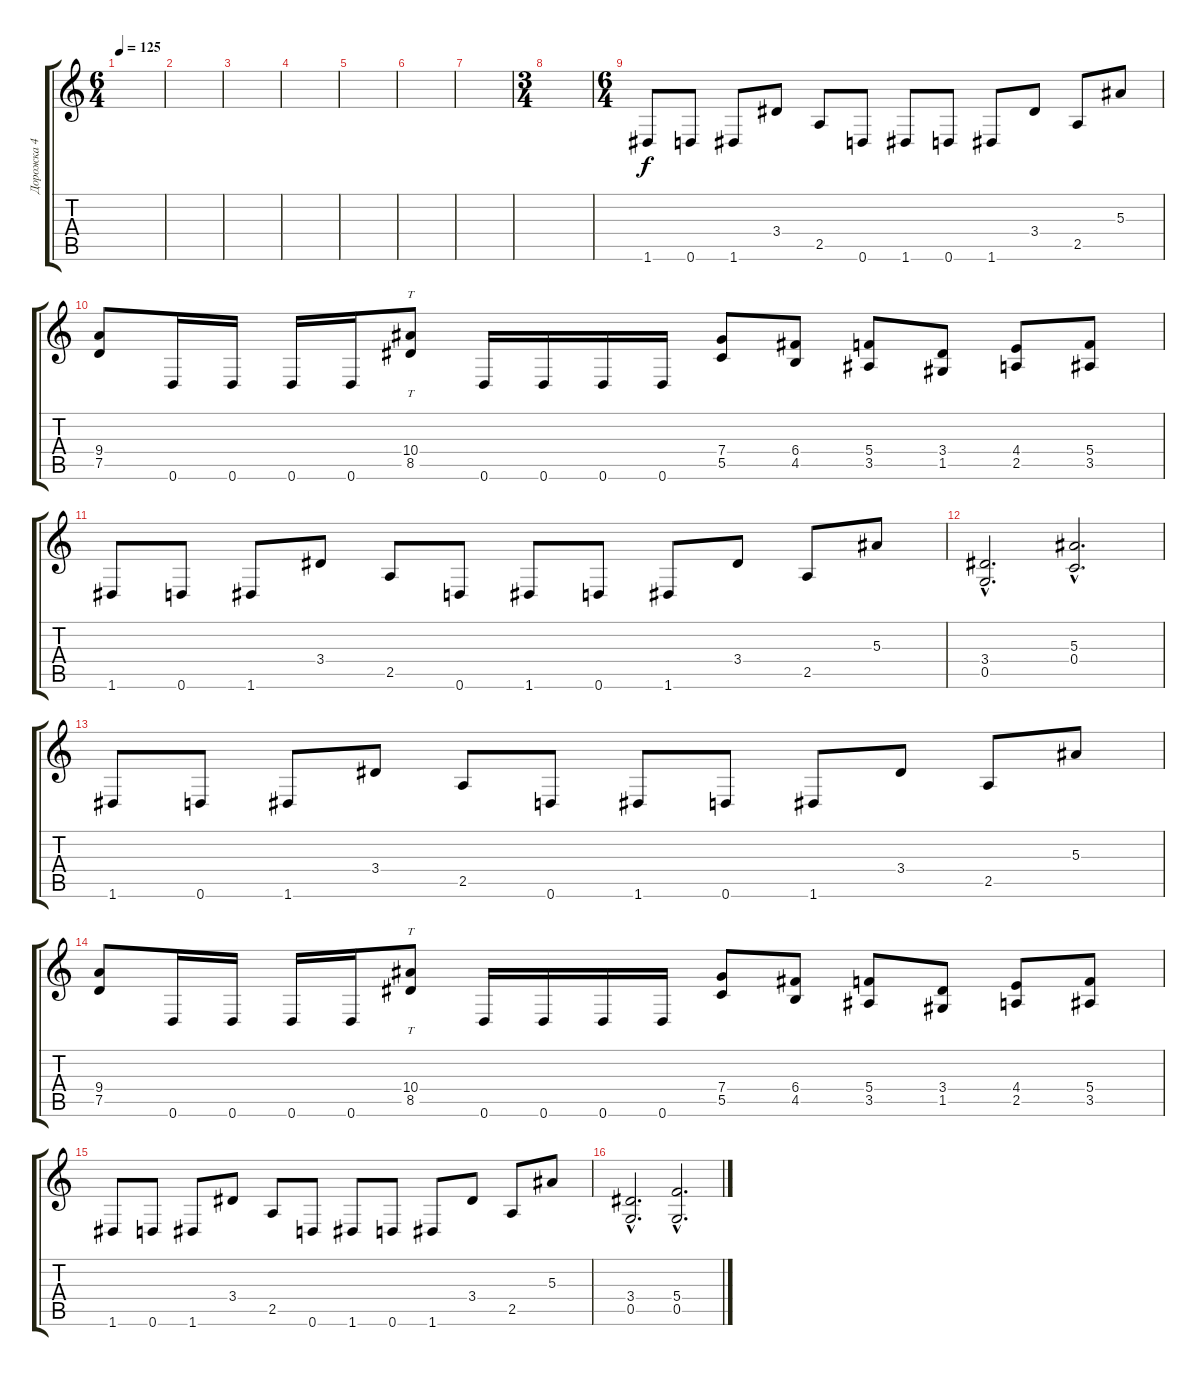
\track ("Дорожка 4" "Дорожка 4") {instrument distortionguitar}
\staff {score tabs}
\tuning (D4 A3 F3 C3 G2 D2) {hide}
\ts (6 4)
\tempo 125
\clef g2
\ks c
|
|
|
|
|
|
|
\ts (3 4)
|
\ts (6 4)
1.6.8 0.6.8 1.6.8 3.4.8 2.5.8 0.6.8 1.6.8 0.6.8 1.6.8 3.4.8 2.5.8 5.3.8 |
(9.4 7.5).8 0.6.16 0.6.16 0.6.16 0.6.16 (10.4 8.5).8{tt} 0.6.16 0.6.16 0.6.16 0.6.16 (7.4 5.5).8 (6.4 4.5).8 (5.4 3.5).8 (3.4 1.5).8 (4.4 2.5).8 (5.4 3.5).8 |
1.6.8 0.6.8 1.6.8 3.4.8 2.5.8 0.6.8 1.6.8 0.6.8 1.6.8 3.4.8 2.5.8 5.3.8 |
(3.4{hac} 0.5{hac}).2{d} (5.3{hac} 0.4{hac}).2{d} |
1.6.8 0.6.8 1.6.8 3.4.8 2.5.8 0.6.8 1.6.8 0.6.8 1.6.8 3.4.8 2.5.8 5.3.8 |
(9.4 7.5).8 0.6.16 0.6.16 0.6.16 0.6.16 (10.4 8.5).8{tt} 0.6.16 0.6.16 0.6.16 0.6.16 (7.4 5.5).8 (6.4 4.5).8 (5.4 3.5).8 (3.4 1.5).8 (4.4 2.5).8 (5.4 3.5).8 |
1.6.8 0.6.8 1.6.8 3.4.8 2.5.8 0.6.8 1.6.8 0.6.8 1.6.8 3.4.8 2.5.8 5.3.8 |
(3.4{hac} 0.5{hac}).2{d} (5.4{hac} 0.5{hac}).2{d}
